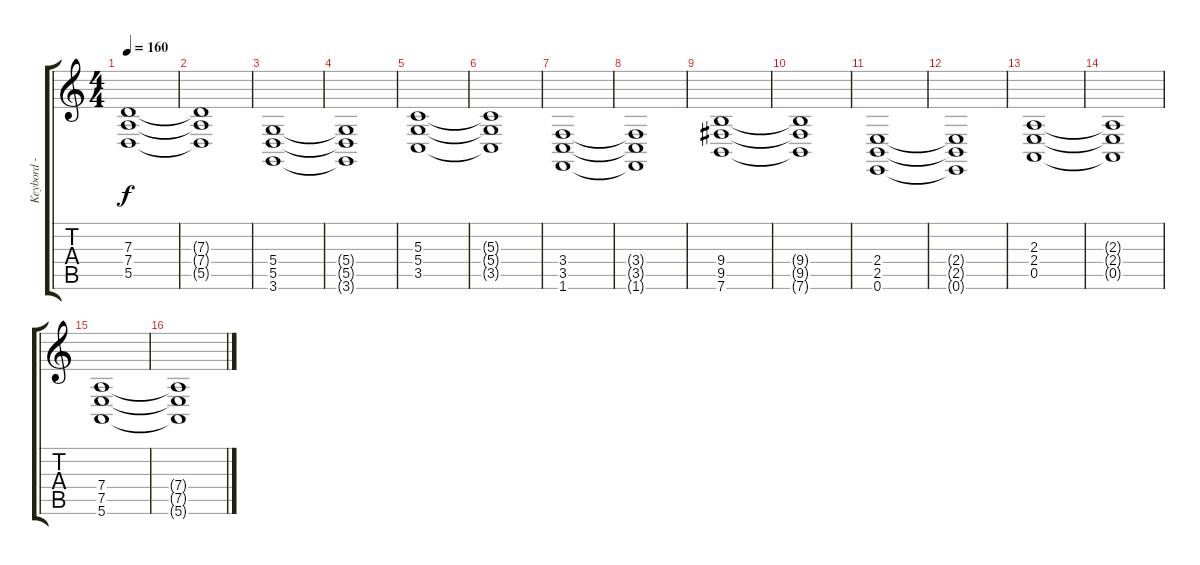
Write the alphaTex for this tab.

\track ("Keybord - BG" "Keybord - ") {instrument pad4choir}
\staff {score tabs}
\tuning (E4 B3 G3 D3 A2 E2) {hide}
\ts (4 4)
\tempo 160
\clef g2
\ks c
(7.3 7.4 5.5).1{dy f} |
(7.3{t} 7.4{t} 5.5{t}).1 |
(5.4 5.5 3.6).1 |
(5.4{t} 5.5{t} 3.6{t}).1 |
(5.3 5.4 3.5).1 |
(5.3{t} 5.4{t} 3.5{t}).1 |
(3.4 3.5 1.6).1 |
(3.4{t} 3.5{t} 1.6{t}).1 |
(9.4 9.5 7.6).1 |
(9.4{t} 9.5{t} 7.6{t}).1 |
(2.4 2.5 0.6).1 |
(2.4{t} 2.5{t} 0.6{t}).1 |
(2.3 2.4 0.5).1 |
(2.3{t} 2.4{t} 0.5{t}).1 |
(7.4 7.5 5.6).1 |
(7.4{t} 7.5{t} 5.6{t}).1
